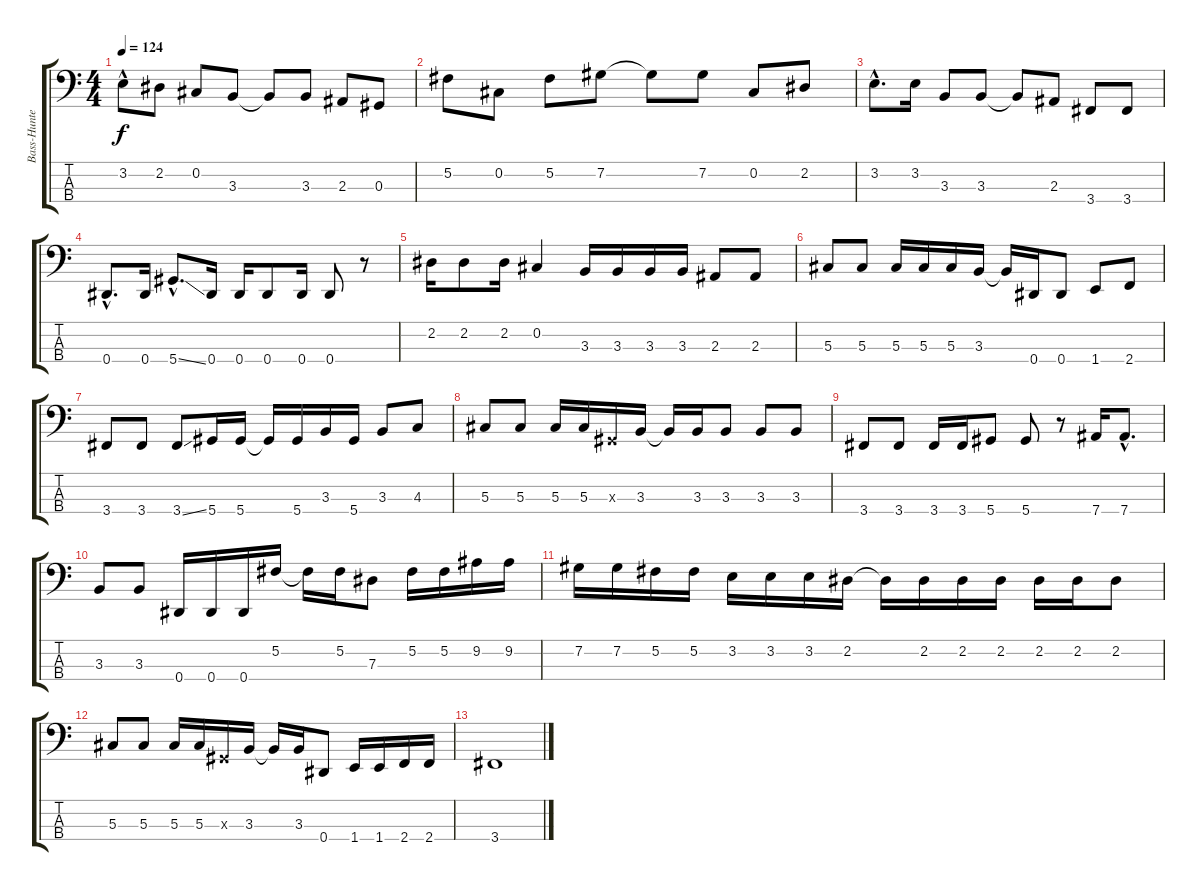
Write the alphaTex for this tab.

\track ("Bass-Hunter" "Bass-Hunte") {instrument electricbassfinger}
\staff {score tabs}
\tuning (Gb2 Db2 Ab1 Eb1) {hide}
\ts (4 4)
\tempo 124
\clef f4
\ks c
3.2{hac}.8{dy f} 2.2.8 0.2.8 3.3.8 3.3{t}.8 3.3.8 2.3.8 0.3.8 |
5.2.8 0.2.8 5.2.8 7.2.8 7.2{t}.8 7.2.8 0.2.8 2.2.8 |
3.2{hac}.8{d} 3.2.16 3.3.8 3.3.8 3.3{t}.8 2.3.8 3.4.8 3.4.8 |
0.4{hac}.8{d} 0.4.16 5.4{ss hac}.8{d} 0.4.16 0.4.16 0.4.8 0.4.16 0.4.8 r.8 |
2.2.16 2.2.8 2.2.16 0.2.4 3.3.16 3.3.16 3.3.16 3.3.16 2.3.8 2.3.8 |
5.3.8 5.3.8 5.3.16 5.3.16 5.3.16 3.3.16 3.3{t}.16 0.4.16 0.4.8 1.4.8 2.4.8 |
3.4.8 3.4.8 3.4{ss}.8 5.4.16 5.4.16 5.4{t}.16 5.4.16 3.3.16 5.4.16 3.3.8 4.3.8 |
5.3.8 5.3.8 5.3.16 5.3.16 0.3{x}.16 3.3.16 3.3{t}.16 3.3.16 3.3.8 3.3.8 3.3.8 |
3.4.8 3.4.8 3.4.16 3.4.16 5.4.8 5.4.8 r.8 7.4.16 7.4{hac}.8{d} |
3.3.8 3.3.8 0.4.16 0.4.16 0.4.16 5.2.16 5.2{t}.16 5.2.16 7.3.8 5.2.16 5.2.16 9.2.16 9.2.16 |
7.2.16 7.2.16 5.2.16 5.2.16 3.2.16 3.2.16 3.2.16 2.2.16 2.2{t}.16 2.2.16 2.2.16 2.2.16 2.2.16 2.2.16 2.2.8 |
5.3.8 5.3.8 5.3.16 5.3.16 0.3{x}.16 3.3.16 3.3{t}.16 3.3.16 0.4.8 1.4.16 1.4.16 2.4.16 2.4.16 |
3.4.1
